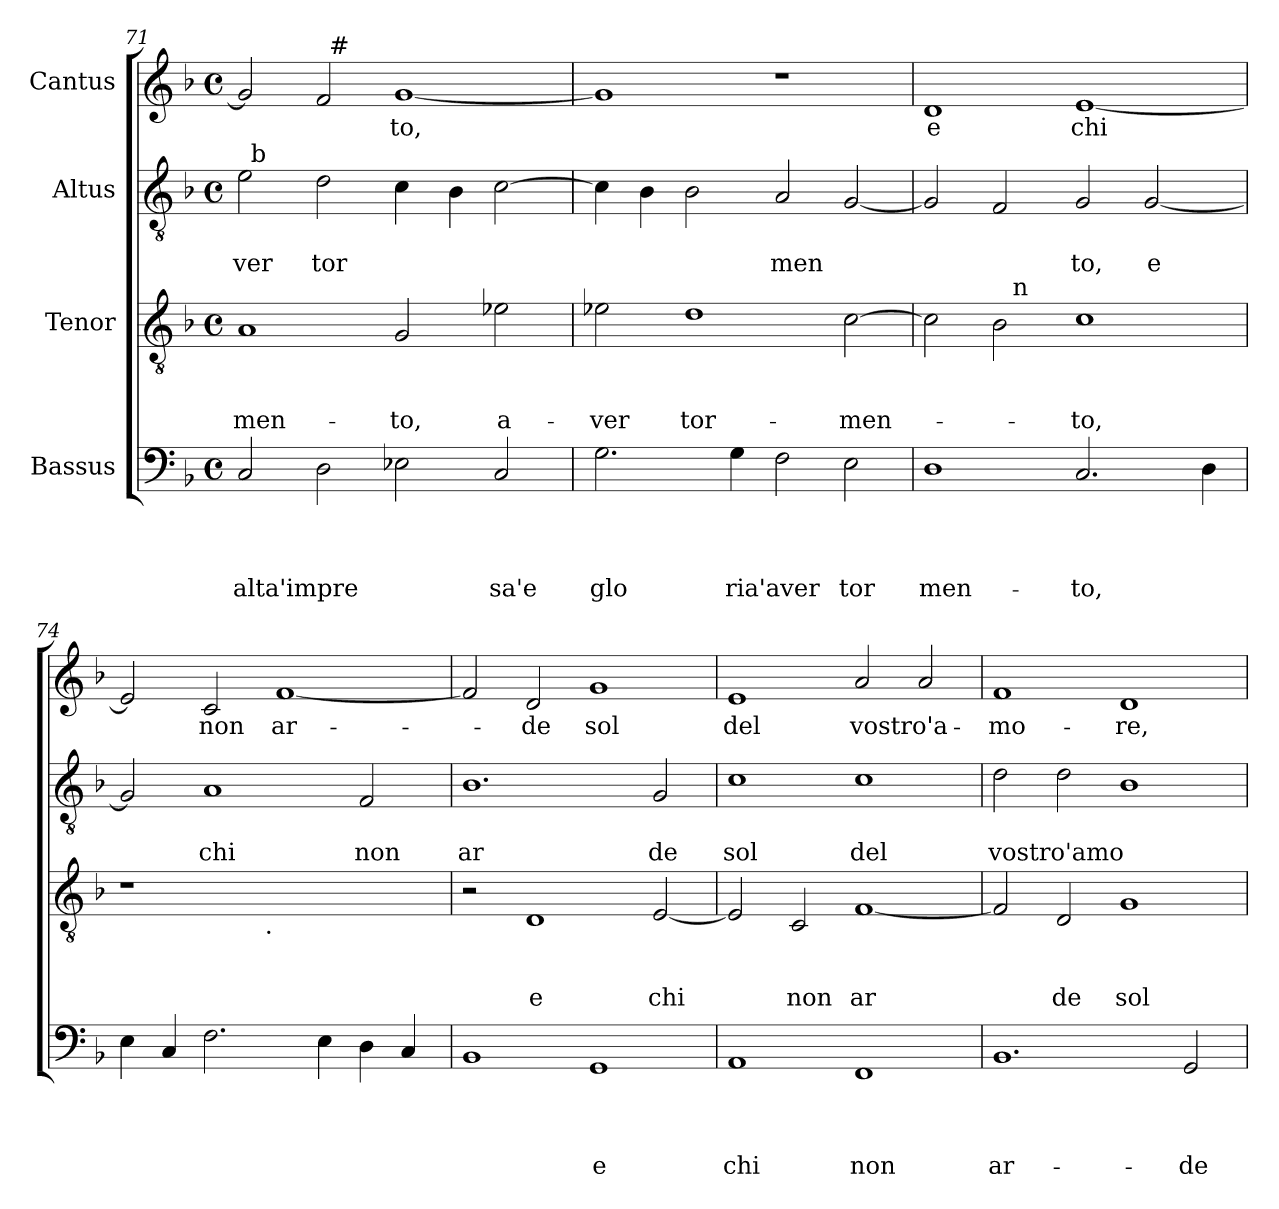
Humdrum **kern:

**kern	**text	**text	**text	**text	**kern	**text	**text	**text	**kern	**text	**text	**kern	**text
*part4	*part4	*part4	*part4	*part4	*part3	*part3	*part3	*part3	*part2	*part2	*part2	*part1	*part1
*staff4	*staff4	*staff4	*staff4	*staff4	*staff3	*staff3	*staff3	*staff3	*staff2	*staff2	*staff2	*staff1	*staff1
*I"Bassus	*	*	*	*	*I"Tenor	*	*	*	*I"Altus	*	*	*I"Cantus	*
*clefF4	*	*	*	*	*clefGv2	*	*	*	*clefGv2	*	*	*clefG2	*
*k[b-]	*	*	*	*	*k[b-]	*	*	*	*k[b-]	*	*	*k[b-]	*
*F:	*	*	*	*	*F:	*	*	*	*F:	*	*	*F:	*
*M4/4	*	*	*	*	*M4/4	*	*	*	*M4/4	*	*	*M4/4	*
*met(c)	*	*	*	*	*met(c)	*	*	*	*met(c)	*	*	*met(c)	*
=71	=71	=71	=71	=71	=71	=71	=71	=71	=71	=71	=71	=71	=71
!	!	!	!	!LO:LY:b	!	!	!	!LO:LY:b	!	!	!LO:LY:b	!	!
*	*	*	*	*	*	*	*	*	*^	*	*	*^	*
2C/	.	.	.	alta'impre	1A	.	.	-men-	2e\	32ryy	.	ver	2g/]	2ryy	.
!	!	!	!	!	!	!	!	!	!	!LO:TX:a:t=b	!	!	!	!	!
.	.	.	.	.	.	.	.	.	.	1ryy	.	.	.	.	.
!	!	!	!	!	!	!	!	!	!	!	!	!LO:LY:b	!	!	!
2D\	.	.	.	.	.	.	.	.	2d\	.	.	tor	2f/	32ryy	.
!	!	!	!	!	!	!	!	!	!	!	!	!	!	!LO:TX:a:t=#	!
.	.	.	.	.	.	.	.	.	.	.	.	.	.	1ryy	.
!	!	!	!	!	!	!	!	!LO:LY:b	!	!	!	!	!	!	!LO:LY:b
2E-X\	.	.	.	.	2G/	.	.	-to,	4c\	.	.	.	[<1g	.	-to,
.	.	.	.	.	.	.	.	.	.	2ryy	.	.	.	.	.
.	.	.	.	.	.	.	.	.	4B-\	.	.	.	.	.	.
!	!	!	!	!LO:LY:b	!	!	!	!LO:LY:b	!	!	!	!	!	!	!
2C/	.	.	.	sa'e	2e-X\	.	.	a-	[>2c\	.	.	.	.	.	.
.	.	.	.	.	.	.	.	.	.	4...ryy	.	.	.	4...ryy	.
=72	=72	=72	=72	=72	=72	=72	=72	=72	=72	=72	=72	=72	=72	=72	=72
!	!	!	!	!LO:LY:b	!	!	!	!LO:LY:b	!	!	!	!	!	!	!
*	*	*	*	*	*	*	*	*	*v	*v	*	*	*	*	*
*	*	*	*	*	*	*	*	*	*	*	*	*v	*v	*
2.G\	.	.	.	glo	2e-X\	.	.	-ver	4c\]	.	.	1g]	.
.	.	.	.	.	.	.	.	.	4B-\	.	.	.	.
!	!	!	!	!	!	!	!	!LO:LY:b	!	!	!	!	!
.	.	.	.	.	1d	.	.	tor-	2B-\	.	.	.	.
!	!	!	!	!LO:LY:b	!	!	!	!	!	!	!	!	!
4G\	.	.	.	ria'aver	.	.	.	.	.	.	.	.	.
!	!	!	!	!	!	!	!	!	!	!	!LO:LY:b	!	!
2F\	.	.	.	.	.	.	.	.	2A/	.	men	1r	.
!	!	!	!	!LO:LY:b	!	!	!	!LO:LY:b	!	!	!	!	!
2E\	.	.	.	tor	[>2c\	.	.	-men-	[>2G/	.	.	.	.
!!LO:PB:g=z
=73	=73	=73	=73	=73	=73	=73	=73	=73	=73	=73	=73	=73	=73
!	!	!	!	!LO:LY:b	!	!	!	!	!	!	!	!	!LO:LY:b
*	*	*	*	*	*^	*	*	*	*	*	*	*	*
1D	.	.	.	men-	2c\]	2ryy	.	.	.	2G/]	.	.	1d	e
.	.	.	.	.	2B-\	16ryy	.	.	.	2F/	.	.	.	.
!	!	!	!	!	!	!LO:TX:a:t=n	!	!	!	!	!	!	!	!
.	.	.	.	.	.	1ryy	.	.	.	.	.	.	.	.
!	!	!	!	!LO:LY:b	!	!	!	!	!LO:LY:b	!	!	!LO:LY:b	!	!LO:LY:b
2.C/	.	.	.	-to,	1c	.	.	.	-to,	2G/	.	to,	[<1e	chi
!	!	!	!	!	!	!	!	!	!	!	!	!LO:LY:b	!	!
.	.	.	.	.	.	.	.	.	.	[<2G/	.	e	.	.
.	.	.	.	.	.	4..ryy	.	.	.	.	.	.	.	.
4D\	.	.	.	.	.	.	.	.	.	.	.	.	.	.
=74	=74	=74	=74	=74	=74	=74	=74	=74	=74	=74	=74	=74	=74	=74
4E\	.	.	.	.	1r	2ryy	.	.	.	2G/]	.	.	2e/]	.
4C/	.	.	.	.	.	.	.	.	.	.	.	.	.	.
!	!	!	!	!	!	!	!	!	!	!	!	!LO:LY:b	!	!LO:LY:b
2.F\	.	.	.	.	.	4...ryy	.	.	.	1A	.	chi	2c/	non
!	!	!	!	!	!	!LO:TX:b:t=.	!	!	!	!	!	!	!	!
.	.	.	.	.	.	1ryy	.	.	.	.	.	.	.	.
!	!	!	!	!	!	!	!	!	!	!	!	!	!	!LO:LY:b
.	.	.	.	.	1ryy	.	.	.	.	.	.	.	[<1f	ar-
4E\	.	.	.	.	.	.	.	.	.	.	.	.	.	.
!	!	!	!	!	!	!	!	!	!	!	!	!LO:LY:b	!	!
4D\	.	.	.	.	.	.	.	.	.	2F/	.	non	.	.
4C/	.	.	.	.	.	.	.	.	.	.	.	.	.	.
.	.	.	.	.	.	32ryy	.	.	.	.	.	.	.	.
=75	=75	=75	=75	=75	=75	=75	=75	=75	=75	=75	=75	=75	=75	=75
!	!	!	!	!	!	!	!	!	!	!	!	!LO:LY:b	!	!
*	*	*	*	*	*v	*v	*	*	*	*	*	*	*	*
1BB-	.	.	.	.	2r	.	.	.	1.B-	.	ar	2f/]	.
!	!	!	!	!	!	!	!	!LO:LY:b	!	!	!	!	!LO:LY:b
.	.	.	.	.	1D	.	.	e	.	.	.	2d/	-de
!	!	!	!	!LO:LY:b	!	!	!	!	!	!	!	!	!LO:LY:b
1GG	.	.	.	e	.	.	.	.	.	.	.	1g	sol
!	!	!	!	!	!	!	!	!LO:LY:b	!	!	!LO:LY:b	!	!
.	.	.	.	.	[<2E/	.	.	chi	2G/	.	de	.	.
=76	=76	=76	=76	=76	=76	=76	=76	=76	=76	=76	=76	=76	=76
!	!	!	!	!LO:LY:b	!	!	!	!	!	!	!LO:LY:b	!	!LO:LY:b
1AA	.	.	.	chi	2E/]	.	.	.	1c	.	sol	1e	del
!	!	!	!	!	!	!	!	!LO:LY:b	!	!	!	!	!
.	.	.	.	.	2C/	.	.	non	.	.	.	.	.
!	!	!	!	!LO:LY:b	!	!	!	!LO:LY:b	!	!	!LO:LY:b	!	!LO:LY:b
1FF	.	.	.	non	[<1F	.	.	ar	1c	.	del	2a/	vostro'a-
.	.	.	.	.	.	.	.	.	.	.	.	2a/	.
=77	=77	=77	=77	=77	=77	=77	=77	=77	=77	=77	=77	=77	=77
!	!	!	!	!LO:LY:b	!	!	!	!	!	!	!LO:LY:b	!	!LO:LY:b
1.BB-	.	.	.	ar-	2F/]	.	.	.	2d\	.	vostro'amo	1f	-mo-
!	!	!	!	!	!	!	!	!LO:LY:b	!	!	!	!	!
.	.	.	.	.	2D/	.	.	de	2d\	.	.	.	.
!	!	!	!	!	!	!	!	!LO:LY:b	!	!	!	!	!LO:LY:b
.	.	.	.	.	1G	.	.	sol	1B-	.	.	1d	-re,
!	!	!	!	!LO:LY:b	!	!	!	!	!	!	!	!	!
2GG/	.	.	.	-de	.	.	.	.	.	.	.	.	.
=	=	=	=	=	=	=	=	=	=	=	=	=	=
*-	*-	*-	*-	*-	*-	*-	*-	*-	*-	*-	*-	*-	*-
